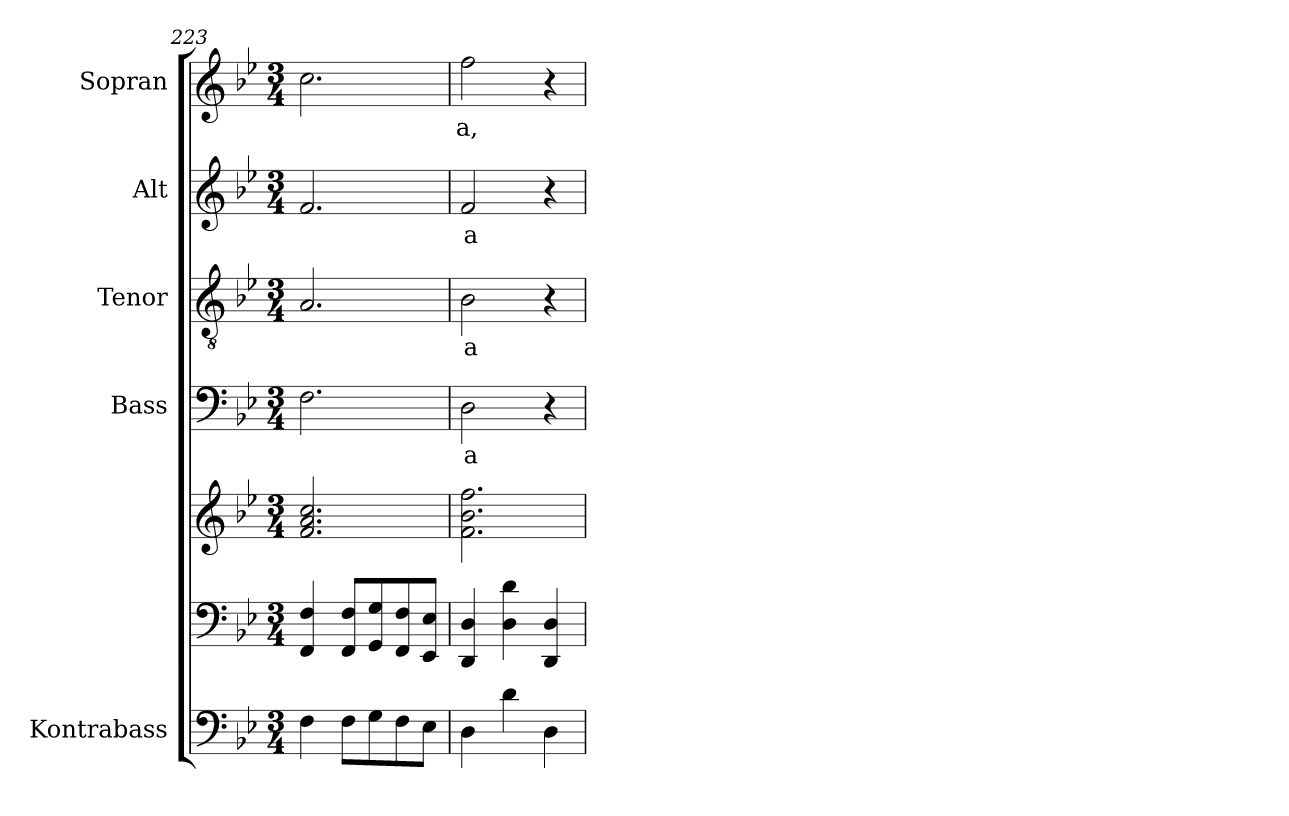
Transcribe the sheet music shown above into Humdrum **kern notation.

**kern	**kern	**kern	**kern	**text	**kern	**text	**kern	**text	**kern	**text
*part6	*part5	*part5	*part4	*part4	*part3	*part3	*part2	*part2	*part1	*part1
*staff7	*staff6	*staff5	*staff4	*staff4	*staff3	*staff3	*staff2	*staff2	*staff1	*staff1
*I"Kontrabass	*	*	*I"Bass	*	*I"Tenor	*	*I"Alt	*	*I"Sopran	*
*I'Kb.	*	*	*I'B.	*	*I'T.	*	*I'A.	*	*I'S.	*
*clefF4	*clefF4	*clefG2	*clefF4	*	*clefGv2	*	*clefG2	*	*clefG2	*
*ITrd7c12	*	*	*	*	*	*	*	*	*	*
*k[b-e-]	*k[b-e-]	*k[b-e-]	*k[b-e-]	*	*k[b-e-]	*	*k[b-e-]	*	*k[b-e-]	*
*B-:	*B-:	*B-:	*B-:	*	*B-:	*	*B-:	*	*B-:	*
*M3/4	*M3/4	*M3/4	*M3/4	*	*M3/4	*	*M3/4	*	*M3/4	*
=223	=223	=223	=223	=223	=223	=223	=223	=223	=223	=223
4FF\	4FF/ 4F/	2.f/ 2.a/ 2.cc/	2.F\	.	2.A/	.	2.f/	.	2.cc\	.
8FF\L	8FF/ 8F/L	.	.	.	.	.	.	.	.	.
8GG\	8GG/ 8G/	.	.	.	.	.	.	.	.	.
8FF\	8FF/ 8F/	.	.	.	.	.	.	.	.	.
8EE-\J	8EE-/ 8E-/J	.	.	.	.	.	.	.	.	.
=224	=224	=224	=224	=224	=224	=224	=224	=224	=224	=224
!	!	!	!	!LO:LY:b	!	!LO:LY:b	!	!LO:LY:b	!	!LO:LY:b
4DD\	4DD/ 4D/	2.f\ 2.b-\ 2.ff\	2D\	-a	2B-\	-a	2f/	-a	2ff\	-a,
4D\	4D\ 4d\	.	.	.	.	.	.	.	.	.
4DD\	4DD/ 4D/	.	4r	.	4r	.	4r	.	4r	.
=	=	=	=	=	=	=	=	=	=	=
*-	*-	*-	*-	*-	*-	*-	*-	*-	*-	*-
